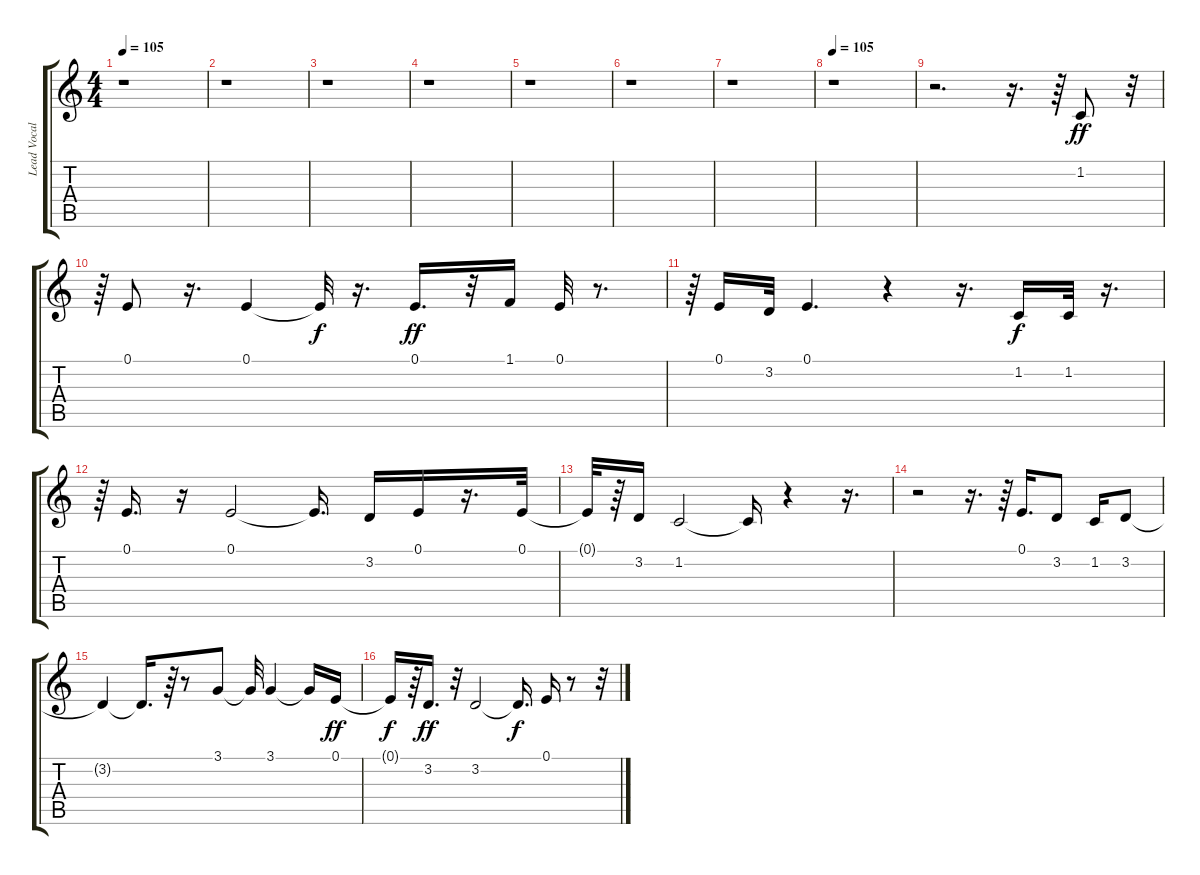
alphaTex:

\track ("Lead Vocal" "Lead Vocal") {instrument altosax}
\staff {score tabs}
\tuning (E4 B3 G3 D3 A2 E2) {hide}
\ts (4 4)
\tempo 105
\clef g2
\ks c
r.1{dy f} |
r.1 |
r.1 |
r.1 |
r.1 |
r.1 |
r.1 |
\tempo 105
r.1 |
r.2{d} r.16{d} r.64 1.2.8{dy ff} r.32 |
r.64 0.1.8 r.16{d} 0.1.4 0.1{t}.32{dy f} r.16{d} 0.1.16{d dy ff} r.32 1.1.16 0.1.32 r.8{d} |
r.64 0.1.16 3.2.32 0.1.4{d} r.4 r.16{d} 1.2.16{dy f} 1.2.32 r.16{d} |
r.64 0.1.16{d} r.16 0.1.2 0.1{t}.16{d} 3.2.16 0.1.16 r.16{d} 0.1.32 |
0.1{t}.32 r.64 3.2.16 1.2.2 1.2{t}.16 r.4 r.16{d} |
r.2 r.16{d} r.64 0.1.16{d} 3.2.8 1.2.16 3.2.8 |
3.2{t}.4 3.2{t}.16{d} r.64 r.8 3.1.8 3.1{t}.32 3.1.4 3.1{t}.16 0.1.16{dy ff} |
0.1{t}.16{dy f} r.64 3.2.16{d dy ff} r.32 3.2.2 3.2{t}.16{d dy f} 0.1.16 r.8 r.32
